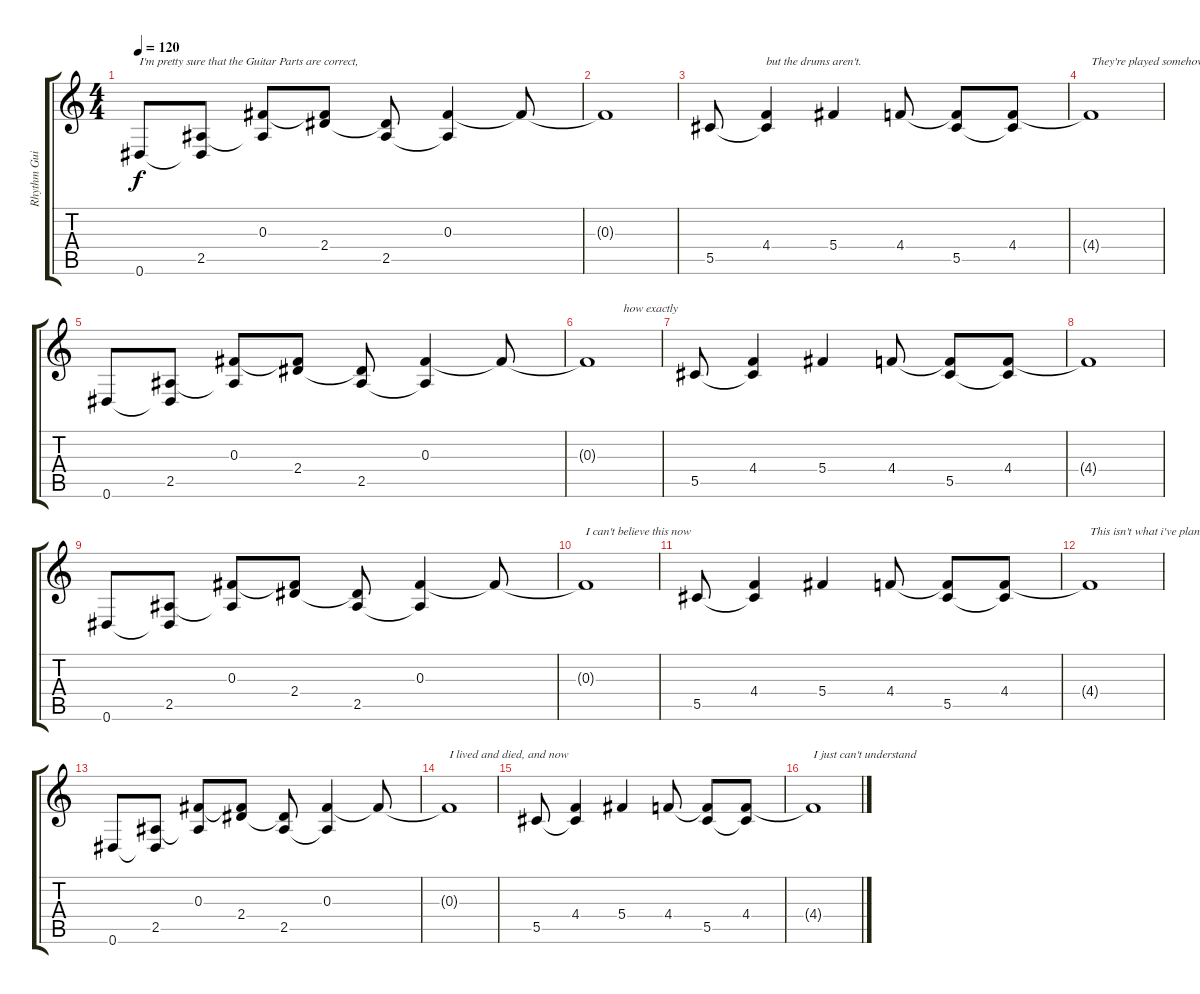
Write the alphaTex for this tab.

\track ("Rhythm Guitar" "Rhythm Gui") {instrument acousticguitarsteel}
\staff {score tabs}
\tuning (Eb4 Bb3 Gb3 Db3 Ab2 Eb2) {hide}
\ts (4 4)
\tempo 120
\clef g2
\ks c
0.6.8{txt "I'm pretty sure that the Guitar Parts are correct," dy f instrument acousticguitarsteel} (2.5 0.6{t}).8 (0.3 2.5{t}).8 (0.3{t} 2.4).8 (2.4{t} 2.5).8 (0.3 2.5{t}).4 0.3{t}.8 |
0.3{t}.1 |
5.5.8 (4.4 5.5{t}).4{txt "but the drums aren't."} 5.4.4 4.4.8 (4.4{t} 5.5).8 (4.4 5.5{t}).8 |
4.4{t}.1{txt "They're played somehow like this, but i've no idea"} |
0.6.8 (2.5 0.6{t}).8 (0.3 2.5{t}).8 (0.3{t} 2.4).8 (2.4{t} 2.5).8 (0.3 2.5{t}).4 0.3{t}.8 |
0.3{t}.1{txt "            how exactly"} |
5.5.8 (4.4 5.5{t}).4 5.4.4 4.4.8 (4.4{t} 5.5).8 (4.4 5.5{t}).8 |
4.4{t}.1 |
0.6.8 (2.5 0.6{t}).8 (0.3 2.5{t}).8 (0.3{t} 2.4).8 (2.4{t} 2.5).8 (0.3 2.5{t}).4 0.3{t}.8 |
0.3{t}.1{txt "I can't believe this now"} |
5.5.8 (4.4 5.5{t}).4 5.4.4 4.4.8 (4.4{t} 5.5).8 (4.4 5.5{t}).8 |
4.4{t}.1{txt "This isn't what i've planned"} |
0.6.8 (2.5 0.6{t}).8 (0.3 2.5{t}).8 (0.3{t} 2.4).8 (2.4{t} 2.5).8 (0.3 2.5{t}).4 0.3{t}.8 |
0.3{t}.1{txt "I lived and died, and now"} |
5.5.8 (4.4 5.5{t}).4 5.4.4 4.4.8 (4.4{t} 5.5).8 (4.4 5.5{t}).8 |
4.4{t}.1{txt "I just can't understand"}
